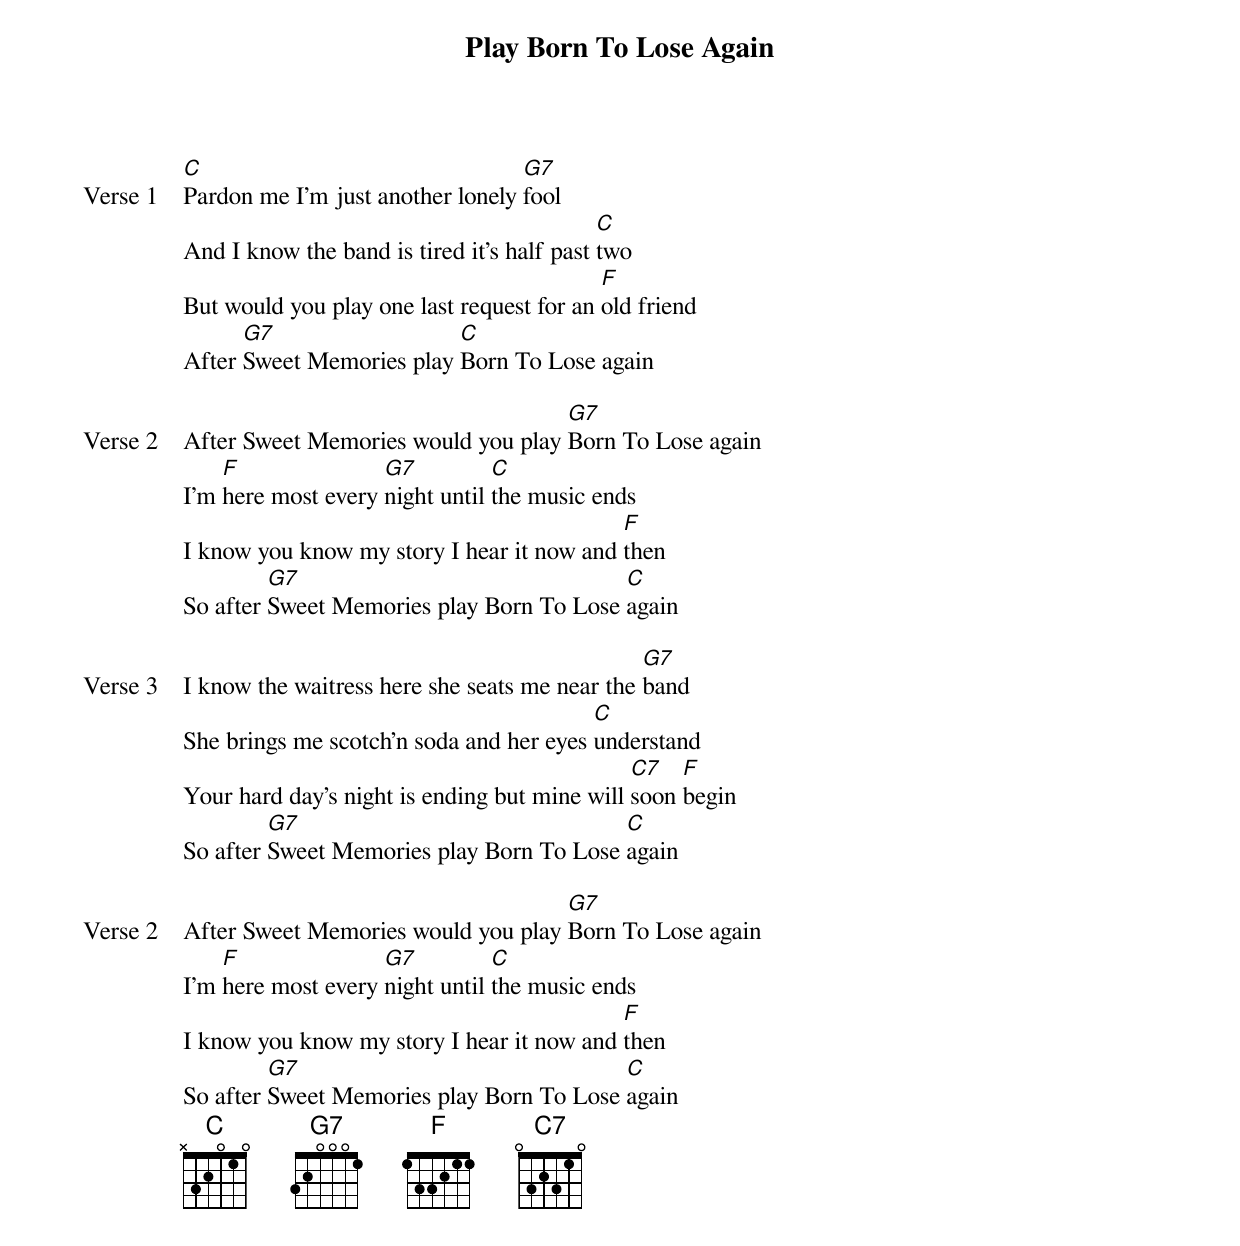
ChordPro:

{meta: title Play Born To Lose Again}
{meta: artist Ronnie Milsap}
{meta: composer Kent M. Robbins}

{start_of_verse: Verse 1}
[C]Pardon me I'm just another lonely [G7]fool
And I know the band is tired it's half past [C]two
But would you play one last request for an [F]old friend
After [G7]Sweet Memories play [C]Born To Lose again
{end_of_verse}

{start_of_verse: Verse 2}
After Sweet Memories would you play [G7]Born To Lose again
I'm [F]here most every [G7]night until [C]the music ends
I know you know my story I hear it now and [F]then
So after [G7]Sweet Memories play Born To Lose [C]again
{end_of_verse}

{start_of_verse: Verse 3}
I know the waitress here she seats me near the [G7]band
She brings me scotch'n soda and her eyes [C]understand
Your hard day's night is ending but mine will [C7]soon [F]begin
So after [G7]Sweet Memories play Born To Lose [C]again
{end_of_verse}

{start_of_verse: Verse 2}
After Sweet Memories would you play [G7]Born To Lose again
I'm [F]here most every [G7]night until [C]the music ends
I know you know my story I hear it now and [F]then
So after [G7]Sweet Memories play Born To Lose [C]again
{end_of_verse}
